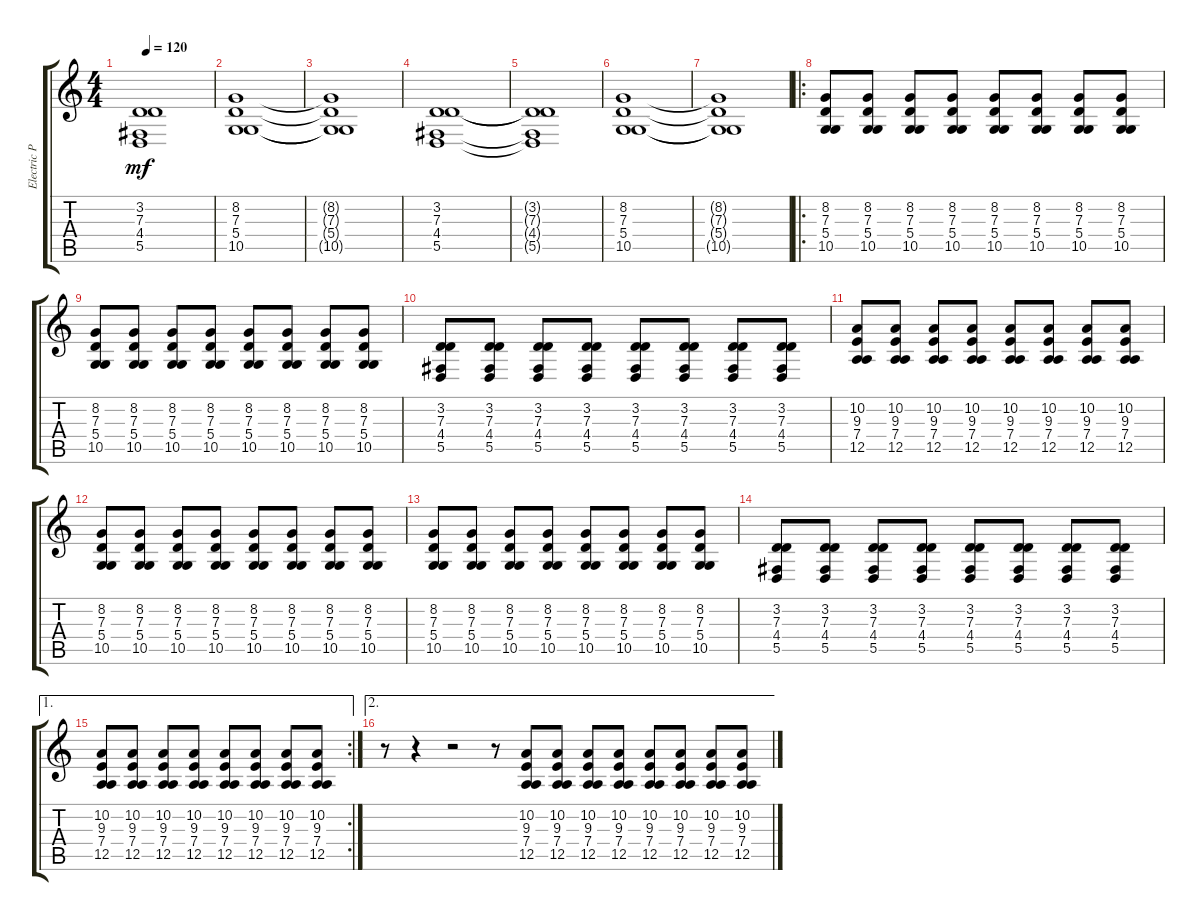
\track ("Electric Piano" "Electric P") {instrument electricpiano1}
\staff {score tabs}
\tuning (E4 B3 G3 D3 A2 E2) {hide}
\ts (4 4)
\tempo 120
\clef g2
\ks c
(3.2{t} 7.3{t} 4.4{t} 5.5{t}).1{dy mf} |
(8.2 7.3 5.4 10.5).1 |
(8.2{t} 7.3{t} 5.4{t} 10.5{t}).1 |
(3.2 7.3 4.4 5.5).1 |
(3.2{t} 7.3{t} 4.4{t} 5.5{t}).1 |
(8.2 7.3 5.4 10.5).1 |
(8.2{t} 7.3{t} 5.4{t} 10.5{t}).1 |
\ro
(8.2 7.3 5.4 10.5).8 (8.2 7.3 5.4 10.5).8 (8.2 7.3 5.4 10.5).8 (8.2 7.3 5.4 10.5).8 (8.2 7.3 5.4 10.5).8 (8.2 7.3 5.4 10.5).8 (8.2 7.3 5.4 10.5).8 (8.2 7.3 5.4 10.5).8 |
(8.2 7.3 5.4 10.5).8 (8.2 7.3 5.4 10.5).8 (8.2 7.3 5.4 10.5).8 (8.2 7.3 5.4 10.5).8 (8.2 7.3 5.4 10.5).8 (8.2 7.3 5.4 10.5).8 (8.2 7.3 5.4 10.5).8 (8.2 7.3 5.4 10.5).8 |
(3.2 7.3 4.4 5.5).8 (3.2 7.3 4.4 5.5).8 (3.2 7.3 4.4 5.5).8 (3.2 7.3 4.4 5.5).8 (3.2 7.3 4.4 5.5).8 (3.2 7.3 4.4 5.5).8 (3.2 7.3 4.4 5.5).8 (3.2 7.3 4.4 5.5).8 |
(10.2 9.3 7.4 12.5).8 (10.2 9.3 7.4 12.5).8 (10.2 9.3 7.4 12.5).8 (10.2 9.3 7.4 12.5).8 (10.2 9.3 7.4 12.5).8 (10.2 9.3 7.4 12.5).8 (10.2 9.3 7.4 12.5).8 (10.2 9.3 7.4 12.5).8 |
(8.2 7.3 5.4 10.5).8 (8.2 7.3 5.4 10.5).8 (8.2 7.3 5.4 10.5).8 (8.2 7.3 5.4 10.5).8 (8.2 7.3 5.4 10.5).8 (8.2 7.3 5.4 10.5).8 (8.2 7.3 5.4 10.5).8 (8.2 7.3 5.4 10.5).8 |
(8.2 7.3 5.4 10.5).8 (8.2 7.3 5.4 10.5).8 (8.2 7.3 5.4 10.5).8 (8.2 7.3 5.4 10.5).8 (8.2 7.3 5.4 10.5).8 (8.2 7.3 5.4 10.5).8 (8.2 7.3 5.4 10.5).8 (8.2 7.3 5.4 10.5).8 |
(3.2 7.3 4.4 5.5).8 (3.2 7.3 4.4 5.5).8 (3.2 7.3 4.4 5.5).8 (3.2 7.3 4.4 5.5).8 (3.2 7.3 4.4 5.5).8 (3.2 7.3 4.4 5.5).8 (3.2 7.3 4.4 5.5).8 (3.2 7.3 4.4 5.5).8 |
\ae 1
\rc 2
(10.2 9.3 7.4 12.5).8 (10.2 9.3 7.4 12.5).8 (10.2 9.3 7.4 12.5).8 (10.2 9.3 7.4 12.5).8 (10.2 9.3 7.4 12.5).8 (10.2 9.3 7.4 12.5).8 (10.2 9.3 7.4 12.5).8 (10.2 9.3 7.4 12.5).8 |
\ae 2
r.8 r.4 r.2 r.8 (10.2 9.3 7.4 12.5).8 (10.2 9.3 7.4 12.5).8 (10.2 9.3 7.4 12.5).8 (10.2 9.3 7.4 12.5).8 (10.2 9.3 7.4 12.5).8 (10.2 9.3 7.4 12.5).8 (10.2 9.3 7.4 12.5).8 (10.2 9.3 7.4 12.5).8
